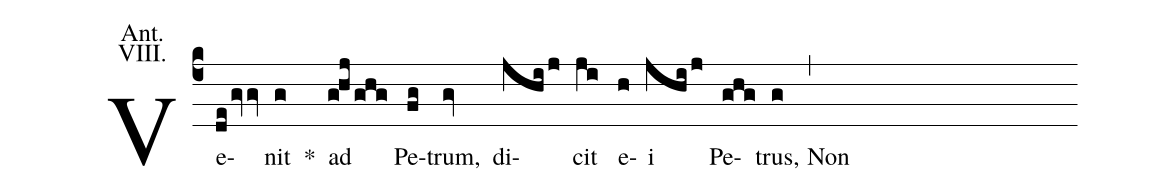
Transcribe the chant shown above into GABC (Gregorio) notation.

annotation: Ant.;
annotation: VIII.;
%%
(c4) Ve(degvgv)nit(g) *() ad(ghjghg) Pe(fg)trum,(gv) di(jhij)cit(ji) e(h)i(jhij) Pe(ghg)trus,(g) (,)
Non()
